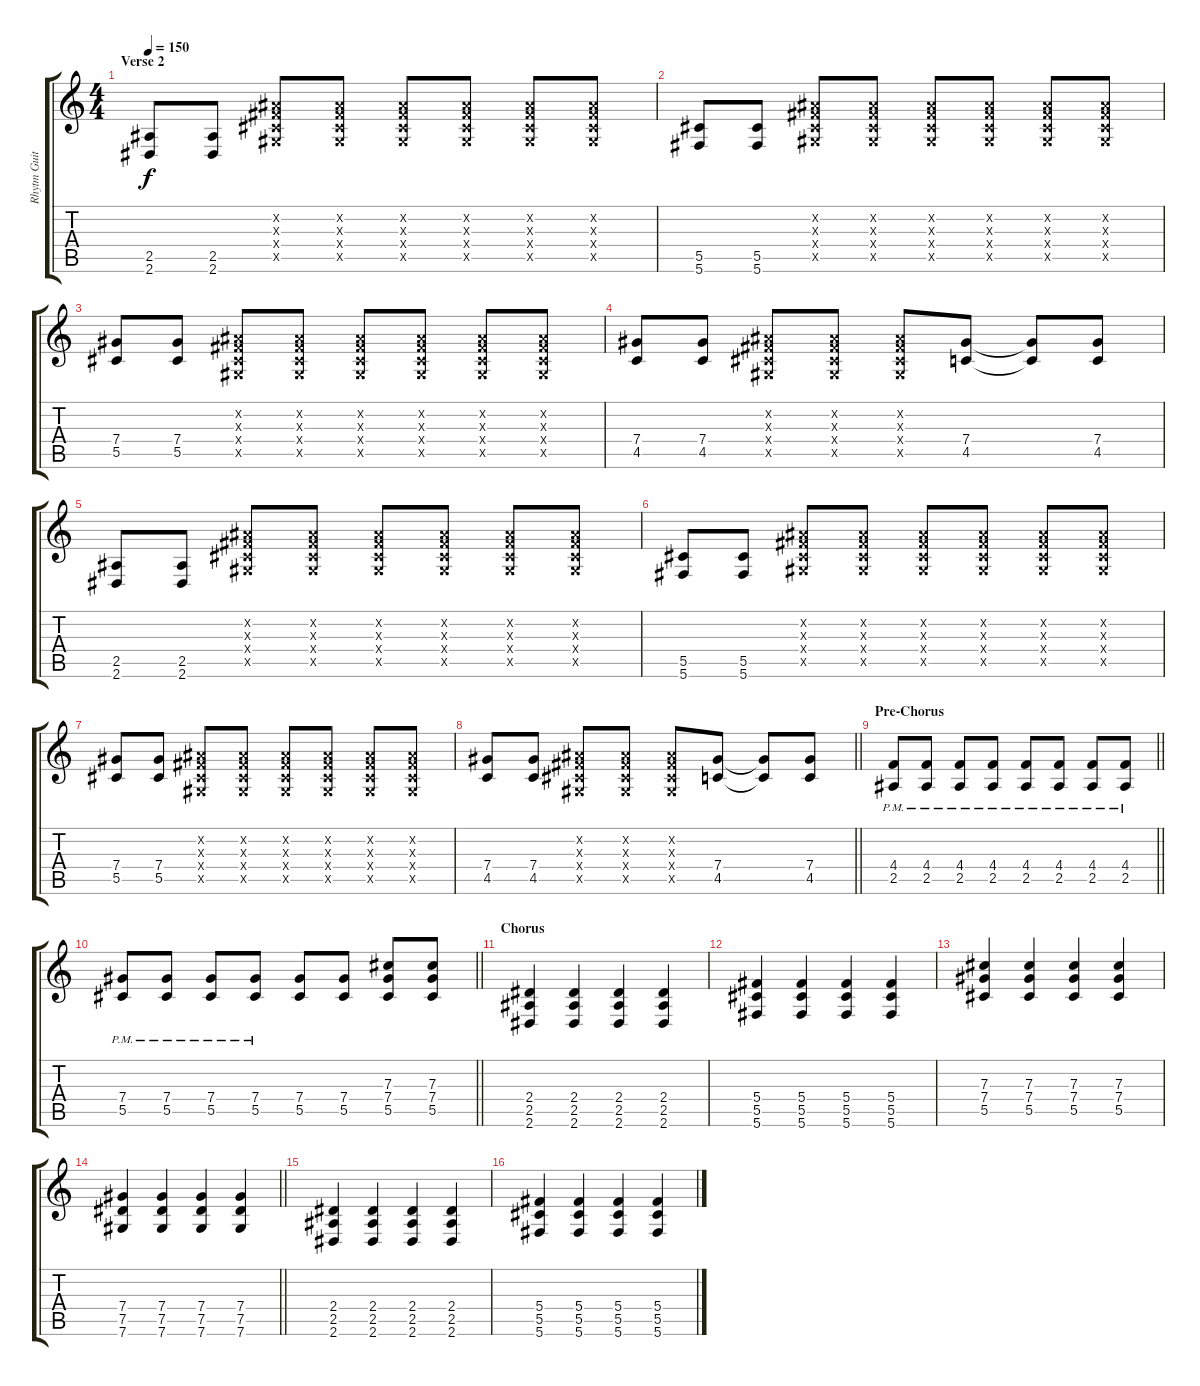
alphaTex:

\track ("Rhytm Guitar [L]" "Rhytm Guit") {instrument distortionguitar}
\staff {score tabs}
\tuning (Eb4 Bb3 Gb3 Db3 Ab2 Db2) {hide}
\ts (4 4)
\section ("" "Verse 2")
\tempo 150
\clef g2
\ks c
(2.5 2.6).8{dy f} (2.5 2.6).8 (0.2{x} 0.3{x} 0.4{x} 0.5{x}).8 (0.2{x} 0.3{x} 0.4{x} 0.5{x}).8 (0.2{x} 0.3{x} 0.4{x} 0.5{x}).8 (0.2{x} 0.3{x} 0.4{x} 0.5{x}).8 (0.2{x} 0.3{x} 0.4{x} 0.5{x}).8 (0.2{x} 0.3{x} 0.4{x} 0.5{x}).8 |
(5.5 5.6).8 (5.5 5.6).8 (0.2{x} 0.3{x} 0.4{x} 0.5{x}).8 (0.2{x} 0.3{x} 0.4{x} 0.5{x}).8 (0.2{x} 0.3{x} 0.4{x} 0.5{x}).8 (0.2{x} 0.3{x} 0.4{x} 0.5{x}).8 (0.2{x} 0.3{x} 0.4{x} 0.5{x}).8 (0.2{x} 0.3{x} 0.4{x} 0.5{x}).8 |
(7.4 5.5).8 (7.4 5.5).8 (0.2{x} 0.3{x} 0.4{x} 0.5{x}).8 (0.2{x} 0.3{x} 0.4{x} 0.5{x}).8 (0.2{x} 0.3{x} 0.4{x} 0.5{x}).8 (0.2{x} 0.3{x} 0.4{x} 0.5{x}).8 (0.2{x} 0.3{x} 0.4{x} 0.5{x}).8 (0.2{x} 0.3{x} 0.4{x} 0.5{x}).8 |
(7.4 4.5).8 (7.4 4.5).8 (0.2{x} 0.3{x} 0.4{x} 0.5{x}).8 (0.2{x} 0.3{x} 0.4{x} 0.5{x}).8 (0.2{x} 0.3{x} 0.4{x} 0.5{x}).8 (7.4 4.5).8 (7.4{t} 4.5{t}).8 (7.4 4.5).8 |
(2.5 2.6).8 (2.5 2.6).8 (0.2{x} 0.3{x} 0.4{x} 0.5{x}).8 (0.2{x} 0.3{x} 0.4{x} 0.5{x}).8 (0.2{x} 0.3{x} 0.4{x} 0.5{x}).8 (0.2{x} 0.3{x} 0.4{x} 0.5{x}).8 (0.2{x} 0.3{x} 0.4{x} 0.5{x}).8 (0.2{x} 0.3{x} 0.4{x} 0.5{x}).8 |
(5.5 5.6).8 (5.5 5.6).8 (0.2{x} 0.3{x} 0.4{x} 0.5{x}).8 (0.2{x} 0.3{x} 0.4{x} 0.5{x}).8 (0.2{x} 0.3{x} 0.4{x} 0.5{x}).8 (0.2{x} 0.3{x} 0.4{x} 0.5{x}).8 (0.2{x} 0.3{x} 0.4{x} 0.5{x}).8 (0.2{x} 0.3{x} 0.4{x} 0.5{x}).8 |
(7.4 5.5).8 (7.4 5.5).8 (0.2{x} 0.3{x} 0.4{x} 0.5{x}).8 (0.2{x} 0.3{x} 0.4{x} 0.5{x}).8 (0.2{x} 0.3{x} 0.4{x} 0.5{x}).8 (0.2{x} 0.3{x} 0.4{x} 0.5{x}).8 (0.2{x} 0.3{x} 0.4{x} 0.5{x}).8 (0.2{x} 0.3{x} 0.4{x} 0.5{x}).8 |
\barLineRight lightlight
(7.4 4.5).8 (7.4 4.5).8 (0.2{x} 0.3{x} 0.4{x} 0.5{x}).8 (0.2{x} 0.3{x} 0.4{x} 0.5{x}).8 (0.2{x} 0.3{x} 0.4{x} 0.5{x}).8 (7.4 4.5).8 (7.4{t} 4.5{t}).8 (7.4 4.5).8 |
\section ("" "Pre-Chorus")
\barLineRight lightlight
(4.4{pm} 2.5{pm}).8 (4.4{pm} 2.5{pm}).8 (4.4{pm} 2.5{pm}).8 (4.4{pm} 2.5{pm}).8 (4.4{pm} 2.5{pm}).8 (4.4{pm} 2.5{pm}).8 (4.4{pm} 2.5{pm}).8 (4.4{pm} 2.5{pm}).8 |
\barLineRight lightlight
(7.4{pm} 5.5{pm}).8 (7.4{pm} 5.5{pm}).8 (7.4{pm} 5.5{pm}).8 (7.4{pm} 5.5{pm}).8 (7.4 5.5).8 (7.4 5.5).8 (7.3 7.4 5.5).8 (7.3 7.4 5.5).8 |
\section ("" "Chorus")
(2.4 2.5 2.6).4 (2.4 2.5 2.6).4 (2.4 2.5 2.6).4 (2.4 2.5 2.6).4 |
(5.4 5.5 5.6).4 (5.4 5.5 5.6).4 (5.4 5.5 5.6).4 (5.4 5.5 5.6).4 |
(7.3 7.4 5.5).4 (7.3 7.4 5.5).4 (7.3 7.4 5.5).4 (7.3 7.4 5.5).4 |
\barLineRight lightlight
(7.4 7.5 7.6).4 (7.4 7.5 7.6).4 (7.4 7.5 7.6).4 (7.4 7.5 7.6).4 |
(2.4 2.5 2.6).4 (2.4 2.5 2.6).4 (2.4 2.5 2.6).4 (2.4 2.5 2.6).4 |
(5.4 5.5 5.6).4 (5.4 5.5 5.6).4 (5.4 5.5 5.6).4 (5.4 5.5 5.6).4
